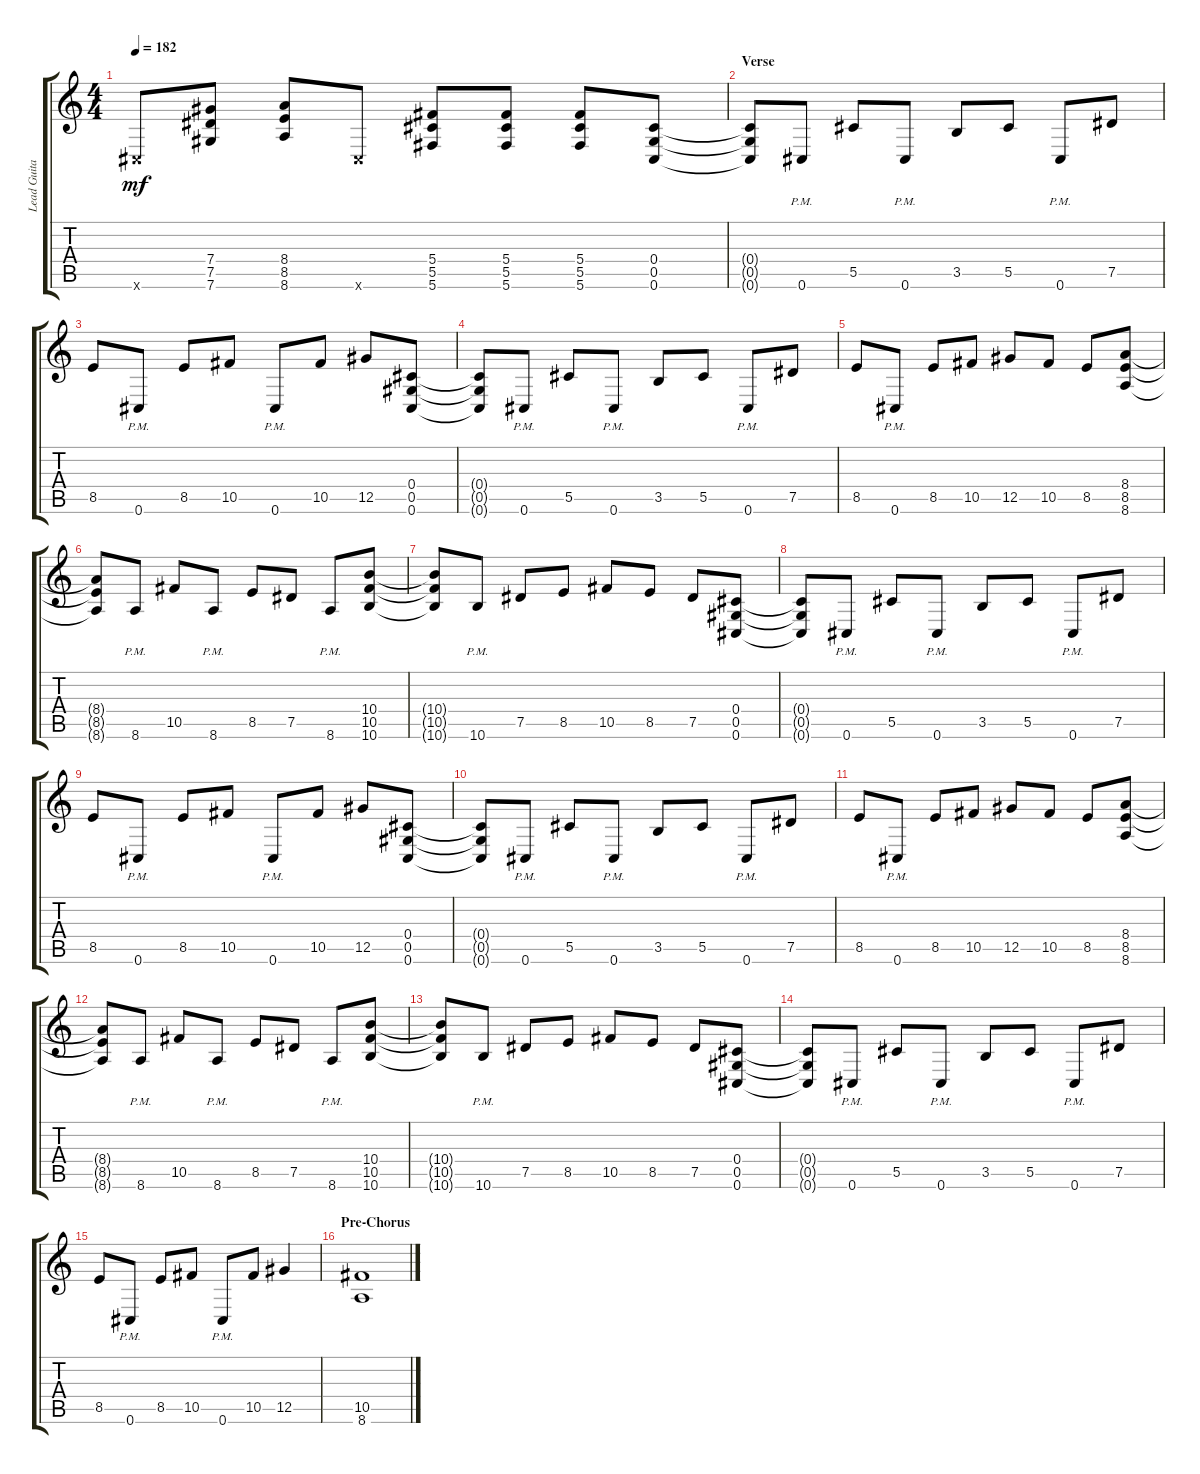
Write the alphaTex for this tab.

\track ("Lead Guitar" "Lead Guita") {instrument distortionguitar}
\staff {score tabs}
\tuning (Eb4 Bb3 Gb3 Db3 Ab2 Db2) {hide}
\ts (4 4)
\tempo 182
\clef g2
\ks c
0.6{x}.8{dy mf} (7.4 7.5 7.6).8 (8.4 8.5 8.6).8 0.6{x}.8 (5.4 5.5 5.6).8 (5.4 5.5 5.6).8 (5.4 5.5 5.6).8 (0.4 0.5 0.6).8 |
\section ("" "Verse")
(0.4{t} 0.5{t} 0.6{t}).8 0.6{pm}.8 5.5.8 0.6{pm}.8 3.5.8 5.5.8 0.6{pm}.8 7.5.8 |
8.5.8 0.6{pm}.8 8.5.8 10.5.8 0.6{pm}.8 10.5.8 12.5.8 (0.4 0.5 0.6).8 |
(0.4{t} 0.5{t} 0.6{t}).8 0.6{pm}.8 5.5.8 0.6{pm}.8 3.5.8 5.5.8 0.6{pm}.8 7.5.8 |
8.5.8 0.6{pm}.8 8.5.8 10.5.8 12.5.8 10.5.8 8.5.8 (8.4 8.5 8.6).8 |
(8.4{t} 8.5{t} 8.6{t}).8 8.6{pm}.8 10.5.8 8.6{pm}.8 8.5.8 7.5.8 8.6{pm}.8 (10.4 10.5 10.6).8 |
(10.4{t} 10.5{t} 10.6{t}).8 10.6{pm}.8 7.5.8 8.5.8 10.5.8 8.5.8 7.5.8 (0.4 0.5 0.6).8 |
(0.4{t} 0.5{t} 0.6{t}).8 0.6{pm}.8 5.5.8 0.6{pm}.8 3.5.8 5.5.8 0.6{pm}.8 7.5.8 |
8.5.8 0.6{pm}.8 8.5.8 10.5.8 0.6{pm}.8 10.5.8 12.5.8 (0.4 0.5 0.6).8 |
(0.4{t} 0.5{t} 0.6{t}).8 0.6{pm}.8 5.5.8 0.6{pm}.8 3.5.8 5.5.8 0.6{pm}.8 7.5.8 |
8.5.8 0.6{pm}.8 8.5.8 10.5.8 12.5.8 10.5.8 8.5.8 (8.4 8.5 8.6).8 |
(8.4{t} 8.5{t} 8.6{t}).8 8.6{pm}.8 10.5.8 8.6{pm}.8 8.5.8 7.5.8 8.6{pm}.8 (10.4 10.5 10.6).8 |
(10.4{t} 10.5{t} 10.6{t}).8 10.6{pm}.8 7.5.8 8.5.8 10.5.8 8.5.8 7.5.8 (0.4 0.5 0.6).8 |
(0.4{t} 0.5{t} 0.6{t}).8 0.6{pm}.8 5.5.8 0.6{pm}.8 3.5.8 5.5.8 0.6{pm}.8 7.5.8 |
8.5.8 0.6{pm}.8 8.5.8 10.5.8 0.6{pm}.8 10.5.8 12.5.4 |
\section ("" "Pre-Chorus")
(10.5 8.6).1
